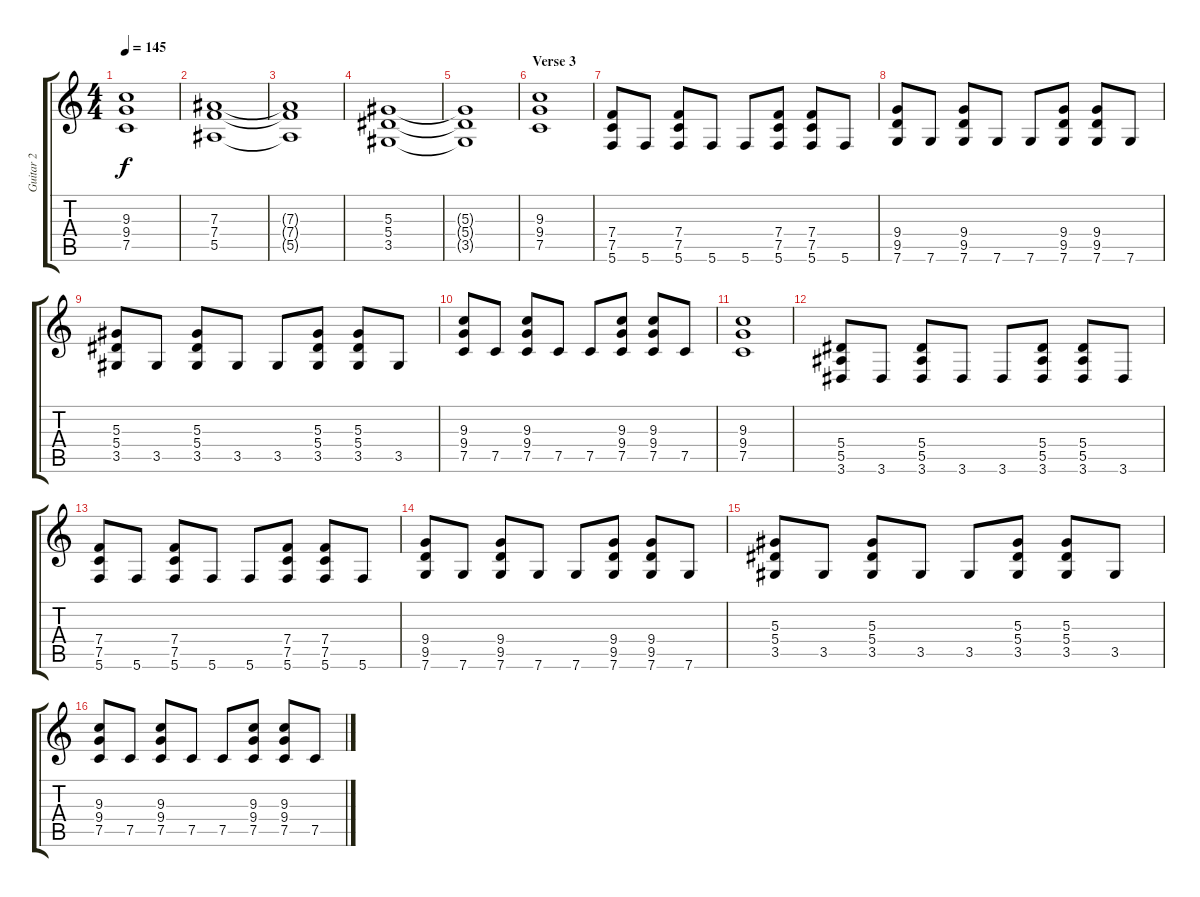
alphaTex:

\track ("Guitar 2" "Guitar 2") {instrument distortionguitar}
\staff {score tabs}
\tuning (C4 G3 Eb3 Bb2 F2 C2) {hide}
\ts (4 4)
\tempo 145
\clef g2
\ks c
(9.3{t} 9.4{t} 7.5{t}).1{dy f} |
(7.3 7.4 5.5).1 |
(7.3{t} 7.4{t} 5.5{t}).1 |
(5.3 5.4 3.5).1 |
(5.3{t} 5.4{t} 3.5{t}).1 |
\section ("" "Verse 3")
(9.3 9.4 7.5).1 |
(7.4 7.5 5.6).8 5.6.8 (7.4 7.5 5.6).8 5.6.8 5.6.8 (7.4 7.5 5.6).8 (7.4 7.5 5.6).8 5.6.8 |
(9.4 9.5 7.6).8 7.6.8 (9.4 9.5 7.6).8 7.6.8 7.6.8 (9.4 9.5 7.6).8 (9.4 9.5 7.6).8 7.6.8 |
(5.3 5.4 3.5).8 3.5.8 (5.3 5.4 3.5).8 3.5.8 3.5.8 (5.3 5.4 3.5).8 (5.3 5.4 3.5).8 3.5.8 |
(9.3 9.4 7.5).8 7.5.8 (9.3 9.4 7.5).8 7.5.8 7.5.8 (9.3 9.4 7.5).8 (9.3 9.4 7.5).8 7.5.8 |
(9.3 9.4 7.5).1 |
(5.4 5.5 3.6).8 3.6.8 (5.4 5.5 3.6).8 3.6.8 3.6.8 (5.4 5.5 3.6).8 (5.4 5.5 3.6).8 3.6.8 |
(7.4 7.5 5.6).8 5.6.8 (7.4 7.5 5.6).8 5.6.8 5.6.8 (7.4 7.5 5.6).8 (7.4 7.5 5.6).8 5.6.8 |
(9.4 9.5 7.6).8 7.6.8 (9.4 9.5 7.6).8 7.6.8 7.6.8 (9.4 9.5 7.6).8 (9.4 9.5 7.6).8 7.6.8 |
(5.3 5.4 3.5).8 3.5.8 (5.3 5.4 3.5).8 3.5.8 3.5.8 (5.3 5.4 3.5).8 (5.3 5.4 3.5).8 3.5.8 |
(9.3 9.4 7.5).8 7.5.8 (9.3 9.4 7.5).8 7.5.8 7.5.8 (9.3 9.4 7.5).8 (9.3 9.4 7.5).8 7.5.8
